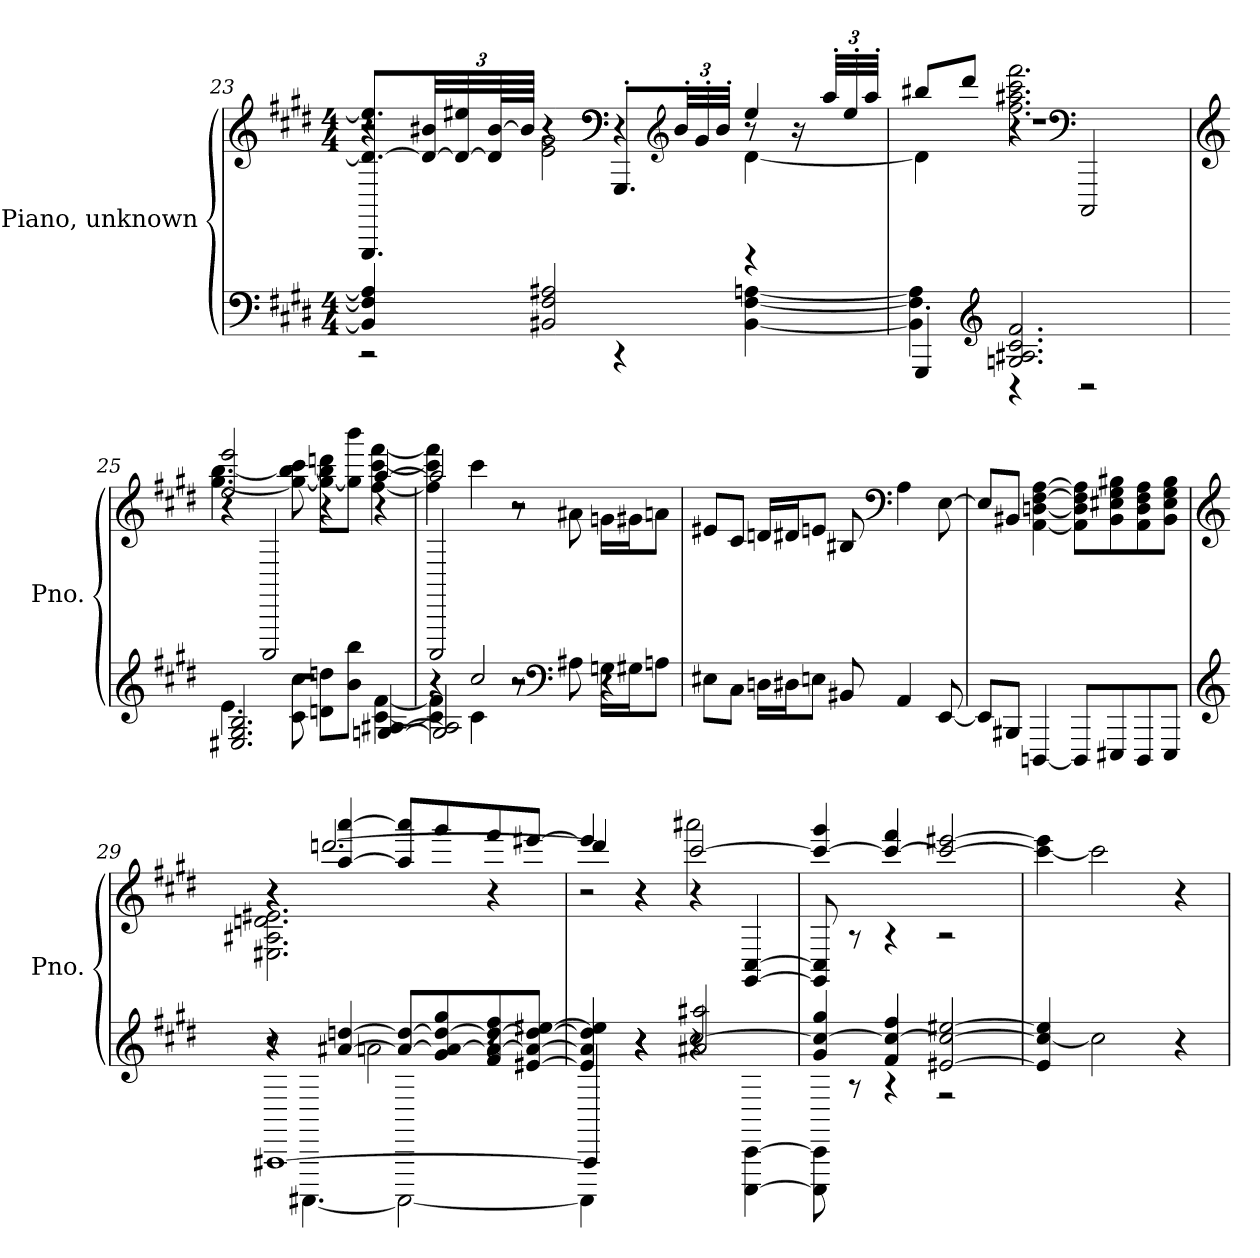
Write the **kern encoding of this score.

**kern	**kern
*part1	*part1
*staff2	*staff1
*I"Piano, unknown	*
*I'Pno.	*
*clefF4	*clefG2
*k[f#c#g#d#]	*k[f#c#g#d#]
*M4/4	*M4/4
=23	=23
*^	*^
*	*	*	*^
4BB#/] 4F#/] 4A/]	2r	2r	4r	8.GGG#/ 8.d#/_ 8.ee#/]L
*	*	*	*	*Xbrackettup
.	.	.	.	48d#/_ 48b#X/LL
.	.	.	.	48d#/_ 48ee#X/
.	.	.	.	96d#/] [96b#/L
.	.	.	.	96b#/JJJJ]
2BB#X/ 2F#/ 2A#X/	.	.	2e\ 2g#\	4r
*	*	*clefF4	*	*
.	4r	4r	.	8.GGG#'/L
*	*	*clefG2	*	*
.	.	.	.	48b#'/LL
.	.	.	.	48g#'/
.	.	.	.	48b#'/JJJ
4r	[4BB#\ [4F#\ [4An\	4ee#/	[4d#\	8r
.	.	.	.	16r
.	.	.	.	48aa'/LLL
.	.	.	.	48ee#'/
.	.	.	.	48aa'/JJJ
!!LO:LB:g=z	!!	!!
=24	=24	=24	=24	=24
4GGG#'/	4BB#\] 4F#\] 4A\]	1r	4d#\]	8bb#X/L
.	.	.	.	8ddd#/J
*clefG2	*	*	*	*
2.Gn/ 2.A#X/ 2.c#/ 2.f#/	4r	.	2.ff#\ 2.aa#X\ 2.ccc#\ 2.fff#\	4r
*	*	*clefF4	*	*
.	2r	.	.	2CCC#/
*v	*v	*	*	*
=25	=25	=25	=25
*	*clefG2	*	*
*^	*	*	*
*	*^	*	*	*
1r	4.e\	2.E#X/ 2.G#/ 2.B/	2ee/ 2eee/	[4.gg#\ [4.bb\	4r
.	.	.	.	.	2CCC#/
.	8c#\ 8cc#\	.	.	8gg#\_ 8bb\_ 8ccc#\	.
.	8dn\ 8ddn\L	.	4r	8gg#\_ 8bb\] 8dddn\L	.
.	8b\ 8bb\J	.	.	8gg#\] 8bbb\J	.
.	[4c#\ [4f#\	[4Gn/ [4A#X/	[4aa/	[4ff#\ [4ccc#\ [4fff#\	4r
=26	=26	=26	=26	=26	=26
4r	4c#\] 4f#\]	2G/] 2A#/]	2aa/]	4ff#\] 4ccc#\] 4fff#\]	2CCC#/
2cc#/	4c#\	.	.	4ccc#\	.
.	8r	2r	2r	8r	2r
*clefF4	*	*	*	*	*
.	8A#X\	.	.	8a#X\	.
4r	16Gn\LL	.	.	16gn\LL	.
.	16G#X\J	.	.	16g#X\J	.
.	8An\J	.	.	8an\J	.
*v	*v	*v	*	*	*
*	*v	*v	*v
!!LO:PB:g=z
=27	=27
8E#X\L	8e#X/L
8C#\J	8c#/J
16Dn\LL	16dn/LL
16D#X\J	16d#X/J
8En\J	8en/J
8BB#X/	8B#X/
*	*clefF4
4AA/	4A\
[8EE/	[8E\
=28	=28
8EE/L]	8E/L]
8BBB#X/J	8BB#X/J
[4DDDn/	[4AA\ [4Dn\ [4F#\ [4A\
8DDD/L]	8AA\] 8D\] 8F#\] 8A\]L
8EEE#X/	8BB#\ 8E#X\ 8G#\ 8B#X\
8DDD/	8AA\ 8D\ 8F#\ 8A\
8EEE#/J	8BB#\ 8E#\ 8G#\ 8B#\J
!!LO:LB:g=z
=29	=29
*clefG2	*clefG2
*^	*^
*	*^	*	*^
*	*	*^	*	*	*
4r	4r	[1AAA#X	8r	4r	2.E#X\ 2.A#X\ 2.dn\ 2.e#X\	4r
.	.	.	[4.AAAA#X\	.	.	.
[4a#X/ [4ddn/	2an\	.	.	[4aa/ [4aaa/	.	[2.dddn/
8a#/_ 8dd/_L	.	.	2AAAA#\_	8aa/] 8aaa/]L	.	.
8g#/ 8a#/_ 8dd/_ 8gg#/	.	.	.	8ggg#/	.	.
8f#/ 8a#/_ 8dd/_ 8ff#/	4r	.	.	8fff#/	4r	.
[8e#X/ 8a#/_ 8dd/_ [8ee#X/J	.	.	.	[8eee#X/J	.	.
*	*	*v	*v	*	*	*
=30	=30	=30	=30	=30	=30
4e#/] 4a#/] 4dd/] 4ee#/]	4AAA#/]	4AAAA#\]	4eee#/]	2r	4ddd/]
4r	4r	4r	4r	.	4r
[2cc#/	2a#X/ 2aa#X/	4r	[2ccc#/	2aaa#X\	4r
.	.	[4CCC#\ [4CC#\	.	.	[4GG#/ [4C#/
*	*v	*v	*	*	*
*	*	*	*v	*v
=31	=31	=31	=31
4g#/ 4cc#/_ 4gg#/	8CCC#\] 8CC#\]	4ccc#/_ 4ggg#/	8GG#/] 8C#/]
.	8r	.	8r
4f#/ 4cc#/_ 4ff#/	4r	4ccc#/_ 4fff#/	4r
[2e#X/ 2cc#/_ [2ee#X/	2r	2ccc#/_ [2eee#X/	2r
*v	*v	*	*
*	*v	*v
=32	=32
4e#/] 4cc#/_ 4ee#/]	4ccc#\_ 4eee#\]
2cc#\]	2ccc#\]
4r	4r
=	=
*-	*-
